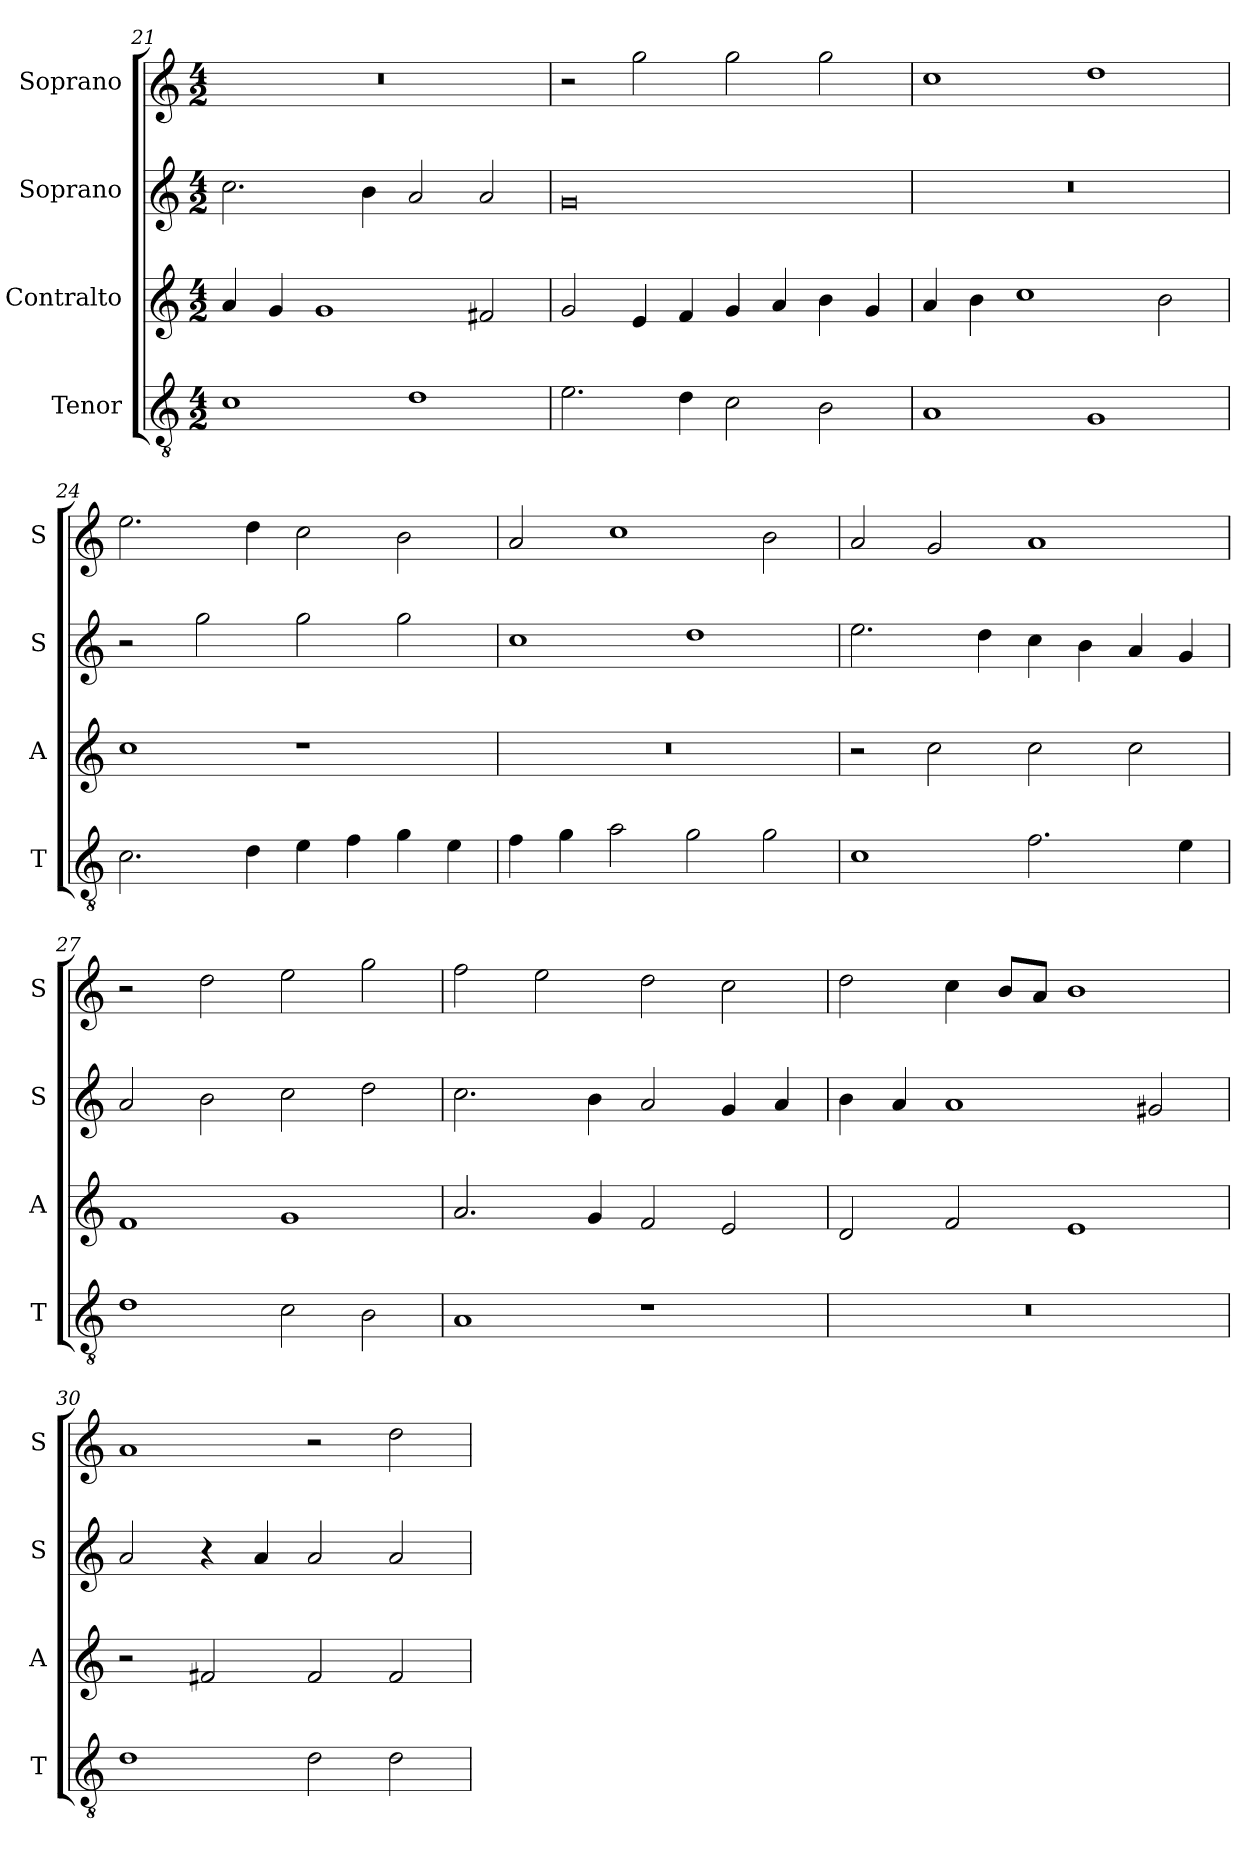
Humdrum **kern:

**kern	**kern	**kern	**kern
*part4	*part3	*part2	*part1
*staff4	*staff3	*staff2	*staff1
*I"Tenor	*I"Contralto	*I"Soprano	*I"Soprano
*I'T	*I'A	*I'S	*I'S
*clefGv2	*clefG2	*clefG2	*clefG2
*k[]	*k[]	*k[]	*k[]
*G:mix	*G:mix	*G:mix	*G:mix
*M4/2	*M4/2	*M4/2	*M4/2
=21	=21	=21	=21
1c	4a	2.cc	0r
.	4g	.	.
.	1g	.	.
.	.	4b	.
1d	.	2a	.
.	2f#X	2a	.
=22	=22	=22	=22
2.e	2g	0g	2r
.	4e	.	2gg
4d	4f	.	.
2c	4g	.	2gg
.	4a	.	.
2B	4b	.	2gg
.	4g	.	.
=23	=23	=23	=23
1A	4a	0r	1cc
.	4b	.	.
.	1cc	.	.
1G	.	.	1dd
.	2b	.	.
=24	=24	=24	=24
2.c	1cc	2r	2.ee
.	.	2gg	.
4d	.	.	4dd
4e	1r	2gg	2cc
4f	.	.	.
4g	.	2gg	2b
4e	.	.	.
=25	=25	=25	=25
4f	0r	1cc	2a
4g	.	.	.
2a	.	.	1cc
2g	.	1dd	.
2g	.	.	2b
=26	=26	=26	=26
1c	2r	2.ee	2a
.	2cc	.	2g
.	.	4dd	.
2.f	2cc	4cc	1a
.	.	4b	.
.	2cc	4a	.
4e	.	4g	.
=27	=27	=27	=27
1d	1f	2a	2r
.	.	2b	2dd
2c	1g	2cc	2ee
2B	.	2dd	2gg
=28	=28	=28	=28
1A	2.a	2.cc	2ff
.	.	.	2ee
.	4g	4b	.
1r	2f	2a	2dd
.	2e	4g	2cc
.	.	4a	.
=29	=29	=29	=29
0r	2d	4b	2dd
.	.	4a	.
.	2f	1a	4cc
.	.	.	8b/L
.	.	.	8a/J
.	1e	.	1b
.	.	2g#X	.
=30	=30	=30	=30
1d	2r	2a	1a
.	2f#X	4r	.
.	.	4a	.
2d	2f#	2a	2r
2d	2f#	2a	2dd
=	=	=	=
*-	*-	*-	*-
